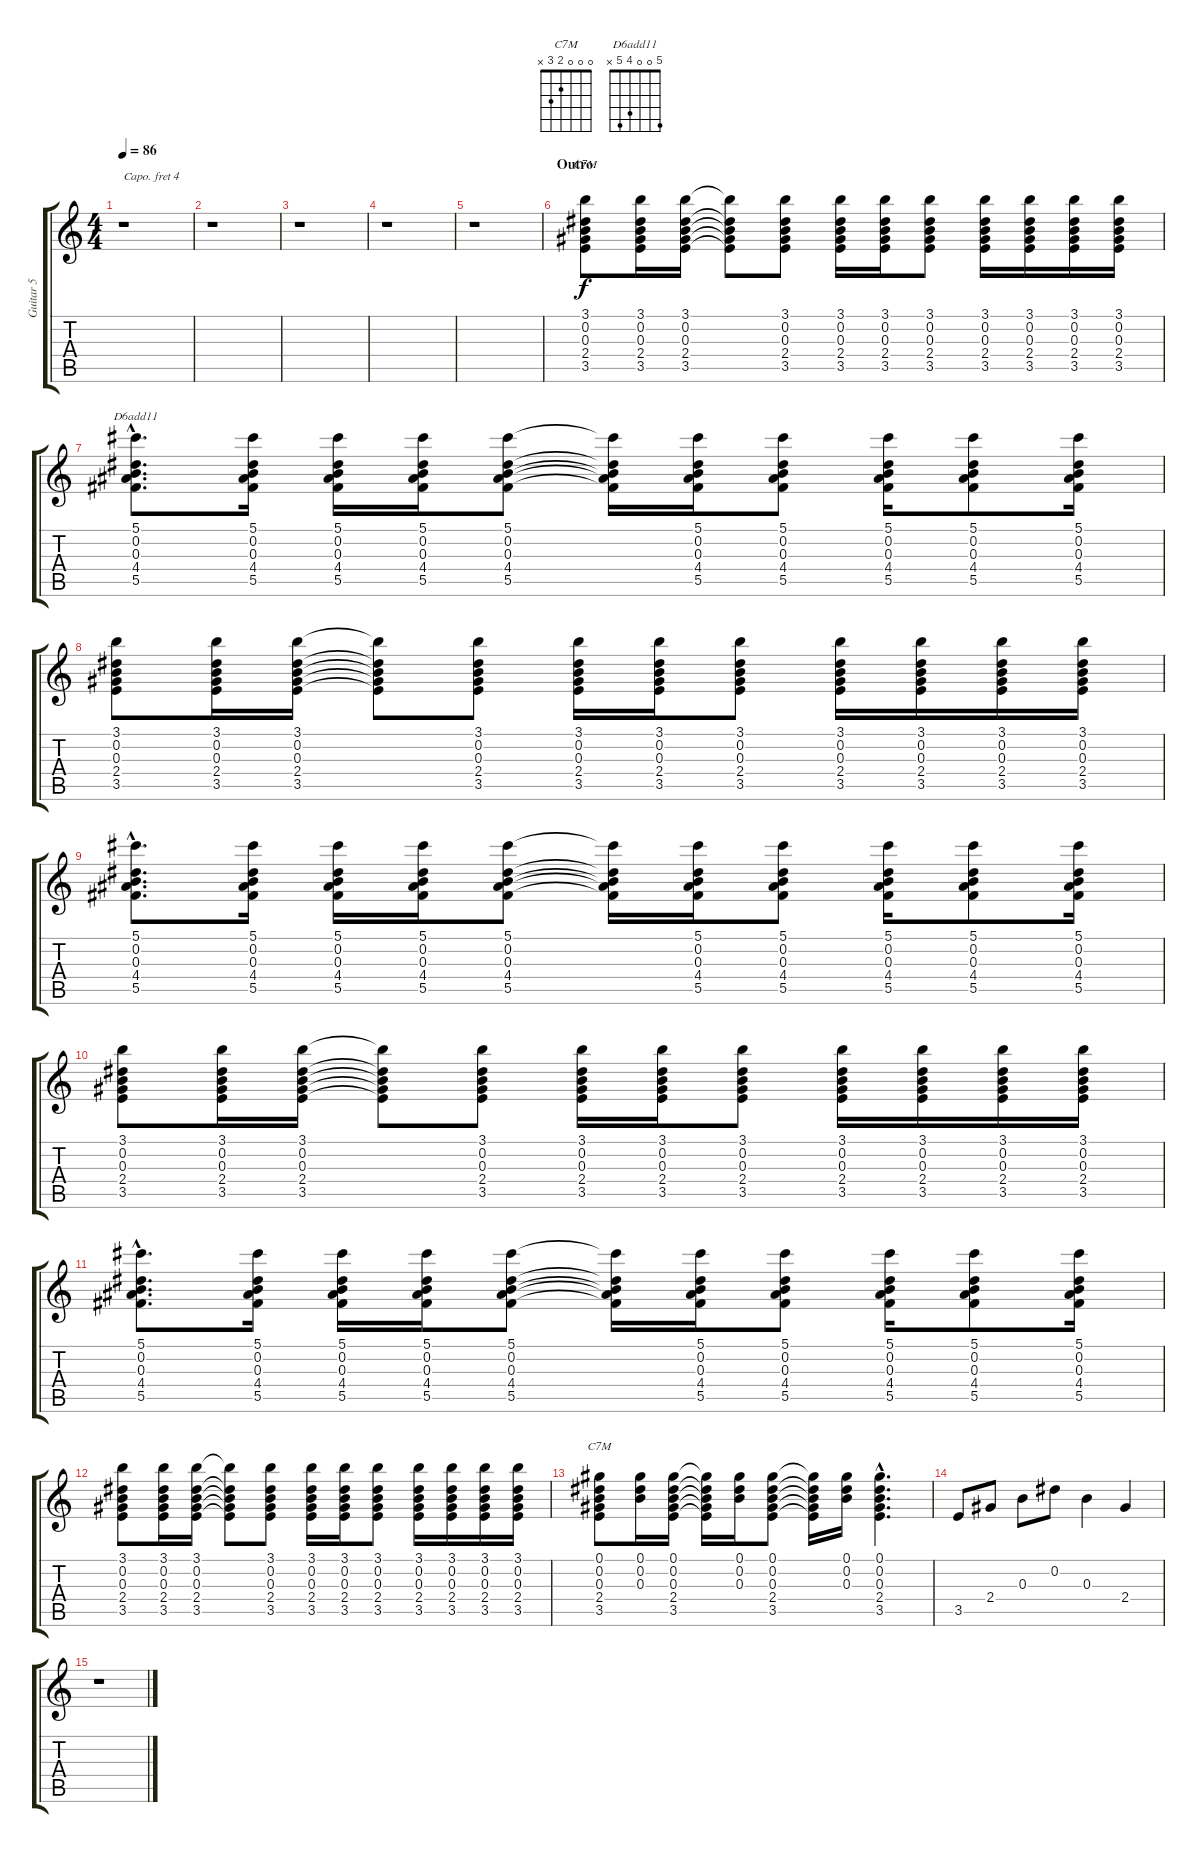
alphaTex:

\track ("Guitar 5" "Guitar 5") {instrument acousticguitarsteel}
\staff {score tabs}
\capo 4
\tuning (E4 B3 G3 D3 A2 E2) {hide}
\chord ("C7M" 3 0 0 2 3 x)
\chord ("D6add11" 5 0 0 4 5 x)
\chord ("C7M" 0 0 0 2 3 x)
\ts (4 4)
\tempo 86
\clef g2
\ks c
r.1{dy f} |
r.1 |
r.1 |
r.1 |
r.1 |
\section ("" "Outro")
(3.1 0.2 0.3 2.4 3.5).8{ch "C7M"} (3.1 0.2 0.3 2.4 3.5).16 (3.1 0.2 0.3 2.4 3.5).16 (3.1{t} 0.2{t} 0.3{t} 2.4{t} 3.5{t}).8 (3.1 0.2 0.3 2.4 3.5).8 (3.1 0.2 0.3 2.4 3.5).16 (3.1 0.2 0.3 2.4 3.5).16 (3.1 0.2 0.3 2.4 3.5).8 (3.1 0.2 0.3 2.4 3.5).16 (3.1 0.2 0.3 2.4 3.5).16 (3.1 0.2 0.3 2.4 3.5).16 (3.1 0.2 0.3 2.4 3.5).16 |
(5.1{hac} 0.2{hac} 0.3{hac} 4.4{hac} 5.5{hac}).8{d ch "D6add11"} (5.1 0.2 0.3 4.4 5.5).16 (5.1 0.2 0.3 4.4 5.5).16 (5.1 0.2 0.3 4.4 5.5).16 (5.1 0.2 0.3 4.4 5.5).8 (5.1{t} 0.2{t} 0.3{t} 4.4{t} 5.5{t}).16 (5.1 0.2 0.3 4.4 5.5).16 (5.1 0.2 0.3 4.4 5.5).8 (5.1 0.2 0.3 4.4 5.5).16 (5.1 0.2 0.3 4.4 5.5).8 (5.1 0.2 0.3 4.4 5.5).16 |
(3.1 0.2 0.3 2.4 3.5).8 (3.1 0.2 0.3 2.4 3.5).16 (3.1 0.2 0.3 2.4 3.5).16 (3.1{t} 0.2{t} 0.3{t} 2.4{t} 3.5{t}).8 (3.1 0.2 0.3 2.4 3.5).8 (3.1 0.2 0.3 2.4 3.5).16 (3.1 0.2 0.3 2.4 3.5).16 (3.1 0.2 0.3 2.4 3.5).8 (3.1 0.2 0.3 2.4 3.5).16 (3.1 0.2 0.3 2.4 3.5).16 (3.1 0.2 0.3 2.4 3.5).16 (3.1 0.2 0.3 2.4 3.5).16 |
(5.1{hac} 0.2{hac} 0.3{hac} 4.4{hac} 5.5{hac}).8{d} (5.1 0.2 0.3 4.4 5.5).16 (5.1 0.2 0.3 4.4 5.5).16 (5.1 0.2 0.3 4.4 5.5).16 (5.1 0.2 0.3 4.4 5.5).8 (5.1{t} 0.2{t} 0.3{t} 4.4{t} 5.5{t}).16 (5.1 0.2 0.3 4.4 5.5).16 (5.1 0.2 0.3 4.4 5.5).8 (5.1 0.2 0.3 4.4 5.5).16 (5.1 0.2 0.3 4.4 5.5).8 (5.1 0.2 0.3 4.4 5.5).16 |
(3.1 0.2 0.3 2.4 3.5).8 (3.1 0.2 0.3 2.4 3.5).16 (3.1 0.2 0.3 2.4 3.5).16 (3.1{t} 0.2{t} 0.3{t} 2.4{t} 3.5{t}).8 (3.1 0.2 0.3 2.4 3.5).8 (3.1 0.2 0.3 2.4 3.5).16 (3.1 0.2 0.3 2.4 3.5).16 (3.1 0.2 0.3 2.4 3.5).8 (3.1 0.2 0.3 2.4 3.5).16 (3.1 0.2 0.3 2.4 3.5).16 (3.1 0.2 0.3 2.4 3.5).16 (3.1 0.2 0.3 2.4 3.5).16 |
(5.1{hac} 0.2{hac} 0.3{hac} 4.4{hac} 5.5{hac}).8{d} (5.1 0.2 0.3 4.4 5.5).16 (5.1 0.2 0.3 4.4 5.5).16 (5.1 0.2 0.3 4.4 5.5).16 (5.1 0.2 0.3 4.4 5.5).8 (5.1{t} 0.2{t} 0.3{t} 4.4{t} 5.5{t}).16 (5.1 0.2 0.3 4.4 5.5).16 (5.1 0.2 0.3 4.4 5.5).8 (5.1 0.2 0.3 4.4 5.5).16 (5.1 0.2 0.3 4.4 5.5).8 (5.1 0.2 0.3 4.4 5.5).16 |
(3.1 0.2 0.3 2.4 3.5).8 (3.1 0.2 0.3 2.4 3.5).16 (3.1 0.2 0.3 2.4 3.5).16 (3.1{t} 0.2{t} 0.3{t} 2.4{t} 3.5{t}).8 (3.1 0.2 0.3 2.4 3.5).8 (3.1 0.2 0.3 2.4 3.5).16 (3.1 0.2 0.3 2.4 3.5).16 (3.1 0.2 0.3 2.4 3.5).8 (3.1 0.2 0.3 2.4 3.5).16 (3.1 0.2 0.3 2.4 3.5).16 (3.1 0.2 0.3 2.4 3.5).16 (3.1 0.2 0.3 2.4 3.5).16 |
(0.1 0.2 0.3 2.4 3.5).8{ch "C7M"} (0.1 0.2 0.3).16 (0.1 0.2 0.3 2.4 3.5).16 (0.1{t} 0.2{t} 0.3{t} 2.4{t} 3.5{t}).16 (0.1 0.2 0.3).16 (0.1 0.2 0.3 2.4 3.5).8 (0.1{t} 0.2{t} 0.3{t} 2.4{t} 3.5{t}).16 (0.1 0.2 0.3).16 (0.1{hac} 0.2{hac} 0.3{hac} 2.4{hac} 3.5{hac}).4{d} |
3.5.8 2.4.8 0.3.8 0.2.8 0.3.4 2.4.4 |
r.1
